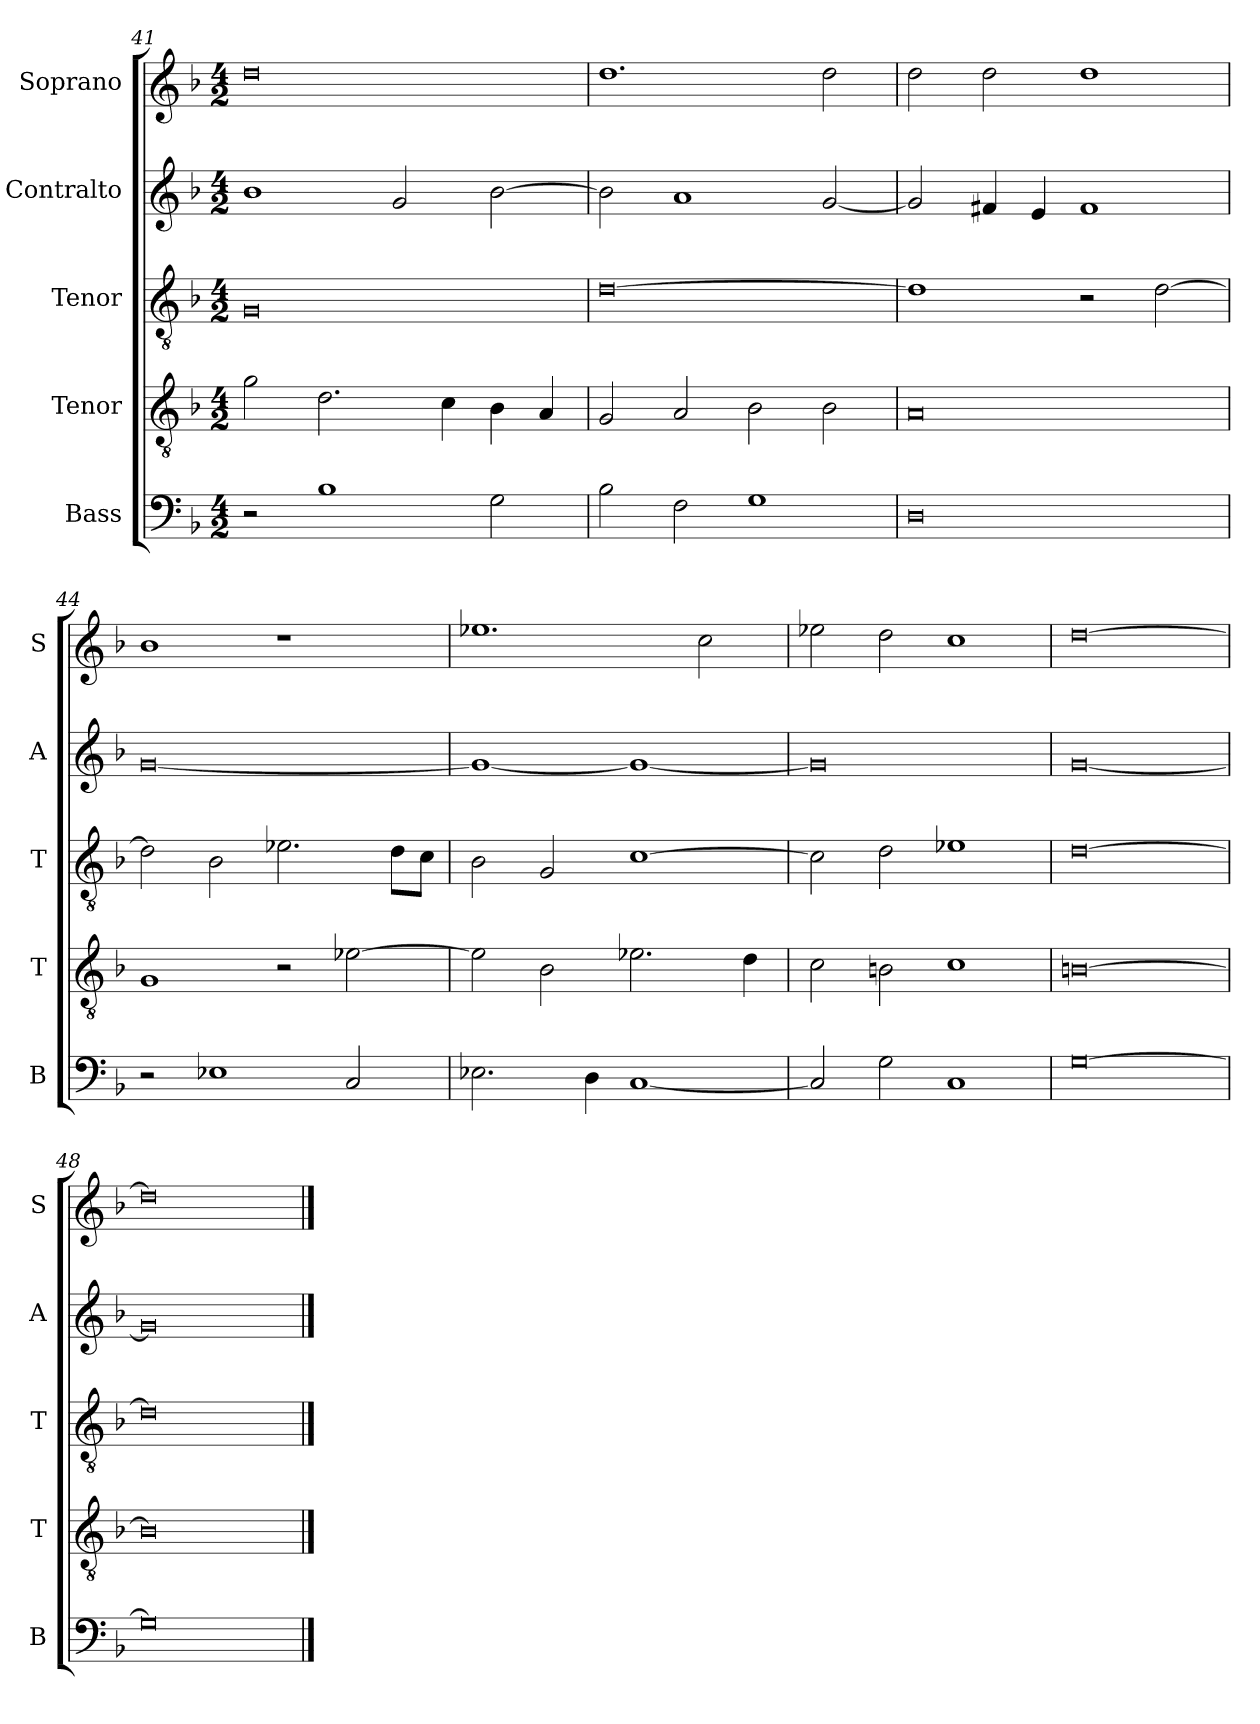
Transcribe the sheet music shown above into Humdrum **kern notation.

**kern	**kern	**kern	**kern	**kern
*part5	*part4	*part3	*part2	*part1
*staff5	*staff4	*staff3	*staff2	*staff1
*I"Bass	*I"Tenor	*I"Tenor	*I"Contralto	*I"Soprano
*I'B	*I'T	*I'T	*I'A	*I'S
*clefF4	*clefGv2	*clefGv2	*clefG2	*clefG2
*k[b-]	*k[b-]	*k[b-]	*k[b-]	*k[b-]
*G:dor	*G:dor	*G:dor	*G:dor	*G:dor
*M4/2	*M4/2	*M4/2	*M4/2	*M4/2
=41	=41	=41	=41	=41
2r	2g	0G	1b-	0dd
1B-	2.d	.	.	.
.	.	.	2g	.
.	4c	.	.	.
2G	4B-	.	[2b-	.
.	4A	.	.	.
=42	=42	=42	=42	=42
2B-	2G	[0d	2b-]	1.dd
2F	2A	.	1a	.
1G	2B-	.	.	.
.	2B-	.	[2g	2dd
=43	=43	=43	=43	=43
0D	0A	1d]	2g]	2dd
.	.	.	4f#X	2dd
.	.	.	4e	.
.	.	2r	1f#	1dd
.	.	[2d	.	.
=44	=44	=44	=44	=44
2r	1G	2d]	[0g	1b-
1E-X	.	2B-	.	.
.	2r	2.e-X	.	1r
2C	[2e-X	.	.	.
.	.	8d\L	.	.
.	.	8c\J	.	.
=45	=45	=45	=45	=45
2.E-X	2e-]	2B-	1g_	1.ee-X
.	2B-	2G	.	.
4D	.	.	.	.
[1C	2.e-X	[1c	1g_	.
.	.	.	.	2cc
.	4d	.	.	.
=46	=46	=46	=46	=46
2C]	2c	2c]	0g]	2ee-X
2G	2Bn	2d	.	2dd
1C	1c	1e-X	.	1cc
=47	=47	=47	=47	=47
[0G	[0Bn	[0d	[0g	[0dd
=48	=48	=48	=48	=48
0G]	0B]	0d]	0g]	0dd]
==	==	==	==	==
*-	*-	*-	*-	*-
